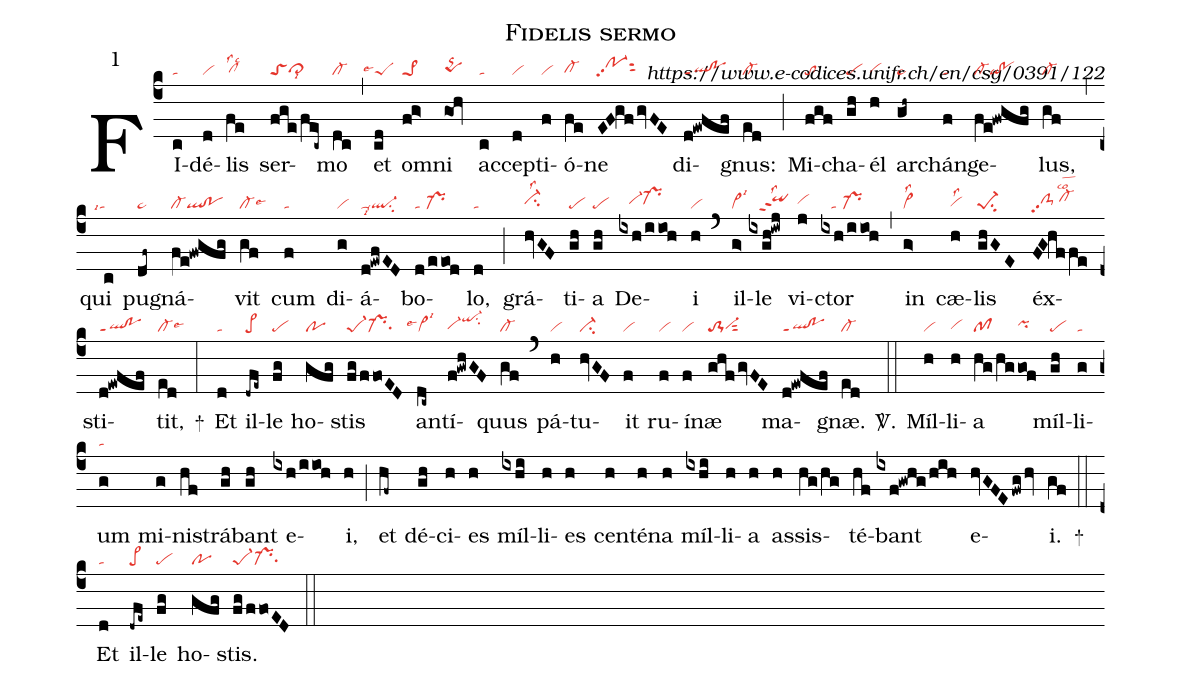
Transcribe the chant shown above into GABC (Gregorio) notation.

name: Fidelis sermo;
commentary: https://www.e-codices.unifr.ch/en/csg/0391/122;
mode: 1;
nabc-lines: 1;
%%
(c4)
FI(c|ta)dé(d|vi)lis(fe|clhglss2lsc2) ser(fge/fec~|toScl>hglsi8)mo(dc|cl-) (,)
et(cd|```peSlse4) om(fg>|pe>1)ni(gOh|pqShg) ac(c|ta)cep(d|vi)ti(f|vi)ó(fe|cl-hg)ne(EF!gf/gvFE|po-1hipp2sut2) di(d!ewfef|ql!poppt1)gnus:(ed|cl-) (;)
Mi(fgf|to)cha(gh|pe)él(h|vihg) ar(gh~|ta>)chán(f|ta)ge(fe!fwgfg|cl-qi!po)lus,(gf|cl-) (,)
qui(c|```talsi4) pu(df~|ta>)gná(fe!fwgfg|cl-ql!po)vit(gf|cl-lse6) cum(f|ta) di(g|vi)á(d!ewfED|ta-lsi8ql-su2)bo(d/eeod|ta//pr-)lo,(d|ta) (;)
grá(hvGF|ci-hhlss2)ti(gh|pe)a(gh|pe) De(ixh/iioh|///vi-hhpr-hh)i(h|vi) (`)
il(g>|vi>lsi3)le(ixgh!iwj|///qihippt2lss2) vi(j|vihh)ctor(ixh/iioh|///ta//pr-) (,)
in(g>|vi>lss2) cæ(h|vihglss2)lis(ghGE|pe-1su2) éx(FG!hffe|clS-hhpp2cl-hilsco2)sti(d!ewfef|ql!poppt1)tit,(ed|cl-lse6) +(:)
Et(d|ta) il(-dfe~|pe>)le(fg|pe) ho(gfg|po)stis(fg/ffoED|pe-1pr-su1) an(dc~|```vi>lse4lsi3)tí(f!gwhGF|vi-hgqi-hjsu2)quus(gf|cl-) (`)
pá(h|vi)tu(hvGF|ci-)it(f|vi) ru(f|vi)í(f|vi)næ(ghf/gvFE|to-1vi-hgsut2) ma(d!ewfef|ql!poppt1)gnæ.(ed|cl-) <sp>V/</sp>.(::)
Míl(h|vi)li(h|vihg)a(hg/hg|pf|gof|pihh) míl(gh|pe)li(g|ta)um(g|ta) mi(g)ni(hf)strá(gh)bant(gh) e(ixh/iioh)i,(h) (;)
et(hf~) dé(gh)ci(h)es(h) míl(ixhi)li(h)es(h) cen(h)té(h)na(h) míl(ixhi)li(h)a(h) as(h)sis(hg/hg)té(hf)bant(ixf!gwhg/hih) e(hvGFEfwg/hv)i.(gf) +(::)
Et(d|ta) il(-dfe~|pe>)le(fg|pe) ho(gfg|po)stis.(fg/ffoED|pe-1pr-su1) (::)
